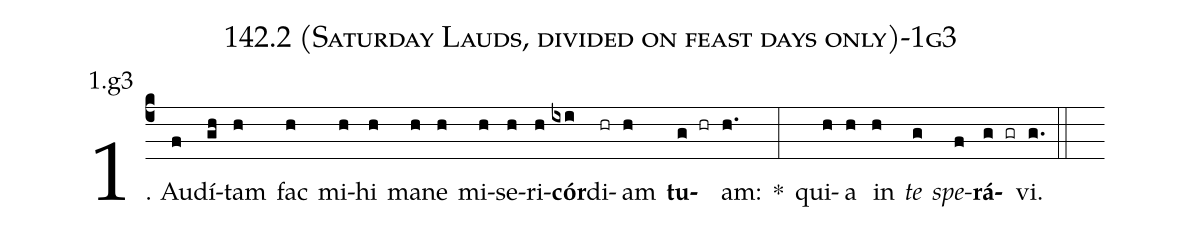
name: 142.2 (Saturday Lauds, divided on feast days only)-1g3;
annotation: 1.g3;
%%
(c4)1. Au(f)dí(gh)tam(h) fac(h) mi(h)hi(h) ma(h)ne(h) mi(h)se(h)ri(h)<b>cór</b>(ixi)di(hr)am(h) <b>tu</b>(g hr)am:(h.) *(:) qui(h)a(h) in(h) <i>te</i>(g) <i>spe</i>(f)<b>rá</b>(g gr)vi.(g.) (::)
